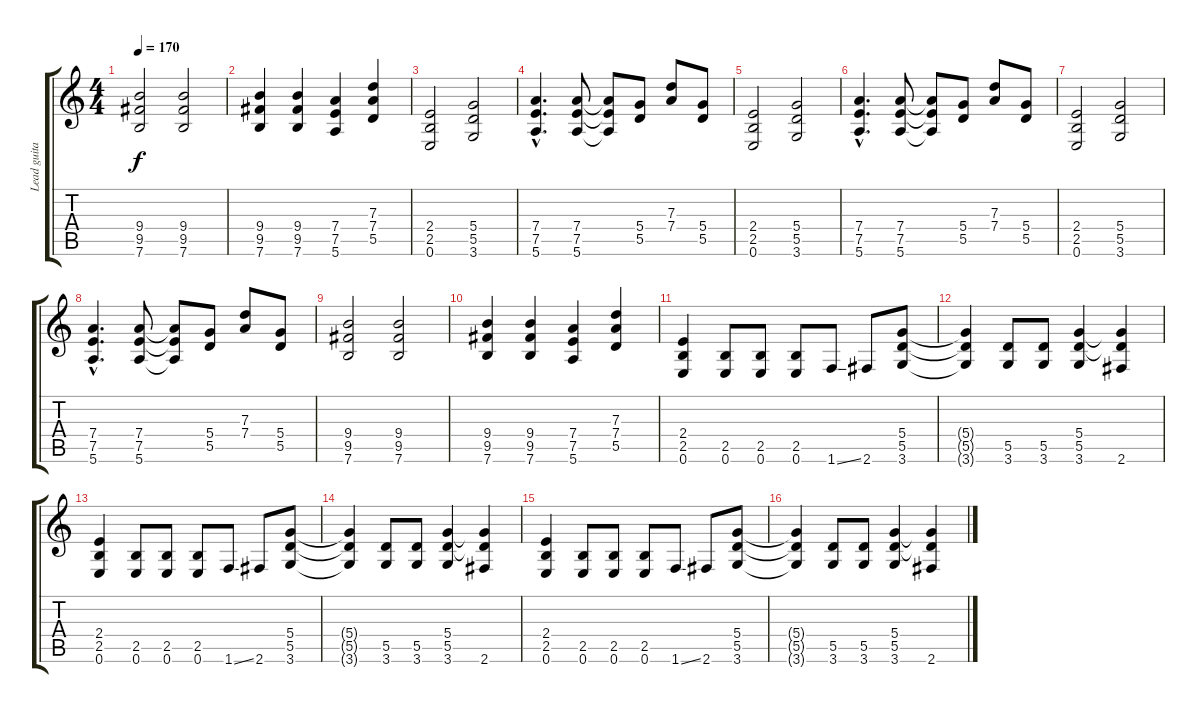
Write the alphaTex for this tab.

\track ("Lead guitar" "Lead guita") {instrument distortionguitar}
\staff {score tabs}
\tuning (E4 B3 G3 D3 A2 E2) {hide}
\ts (4 4)
\tempo 170
\clef g2
\ks c
(9.4 9.5 7.6).2{dy f} (9.4 9.5 7.6).2 |
(9.4 9.5 7.6).4 (9.4 9.5 7.6).4 (7.4 7.5 5.6).4 (7.3 7.4 5.5).4 |
(2.4 2.5 0.6).2 (5.4 5.5 3.6).2 |
(7.4{hac} 7.5{hac} 5.6{hac}).4{d} (7.4 7.5 5.6).8 (7.4{t} 7.5{t} 5.6{t}).8 (5.4 5.5).8 (7.3 7.4).8 (5.4 5.5).8 |
(2.4 2.5 0.6).2 (5.4 5.5 3.6).2 |
(7.4{hac} 7.5{hac} 5.6{hac}).4{d} (7.4 7.5 5.6).8 (7.4{t} 7.5{t} 5.6{t}).8 (5.4 5.5).8 (7.3 7.4).8 (5.4 5.5).8 |
(2.4 2.5 0.6).2 (5.4 5.5 3.6).2 |
(7.4{hac} 7.5{hac} 5.6{hac}).4{d} (7.4 7.5 5.6).8 (7.4{t} 7.5{t} 5.6{t}).8 (5.4 5.5).8 (7.3 7.4).8 (5.4 5.5).8 |
(9.4 9.5 7.6).2 (9.4 9.5 7.6).2 |
(9.4 9.5 7.6).4 (9.4 9.5 7.6).4 (7.4 7.5 5.6).4 (7.3 7.4 5.5).4 |
(2.4 2.5 0.6).4 (2.5 0.6).8 (2.5 0.6).8 (2.5 0.6).8 1.6{ss}.8 2.6.8 (5.4 5.5 3.6).8 |
(5.4{t} 5.5{t} 3.6{t}).4 (5.5 3.6).8 (5.5 3.6).8 (5.4 5.5 3.6).4 (5.4{t} 5.5{t} 2.6).4 |
(2.4 2.5 0.6).4 (2.5 0.6).8 (2.5 0.6).8 (2.5 0.6).8 1.6{ss}.8 2.6.8 (5.4 5.5 3.6).8 |
(5.4{t} 5.5{t} 3.6{t}).4 (5.5 3.6).8 (5.5 3.6).8 (5.4 5.5 3.6).4 (5.4{t} 5.5{t} 2.6).4 |
(2.4 2.5 0.6).4 (2.5 0.6).8 (2.5 0.6).8 (2.5 0.6).8 1.6{ss}.8 2.6.8 (5.4 5.5 3.6).8 |
(5.4{t} 5.5{t} 3.6{t}).4 (5.5 3.6).8 (5.5 3.6).8 (5.4 5.5 3.6).4 (5.4{t} 5.5{t} 2.6).4
